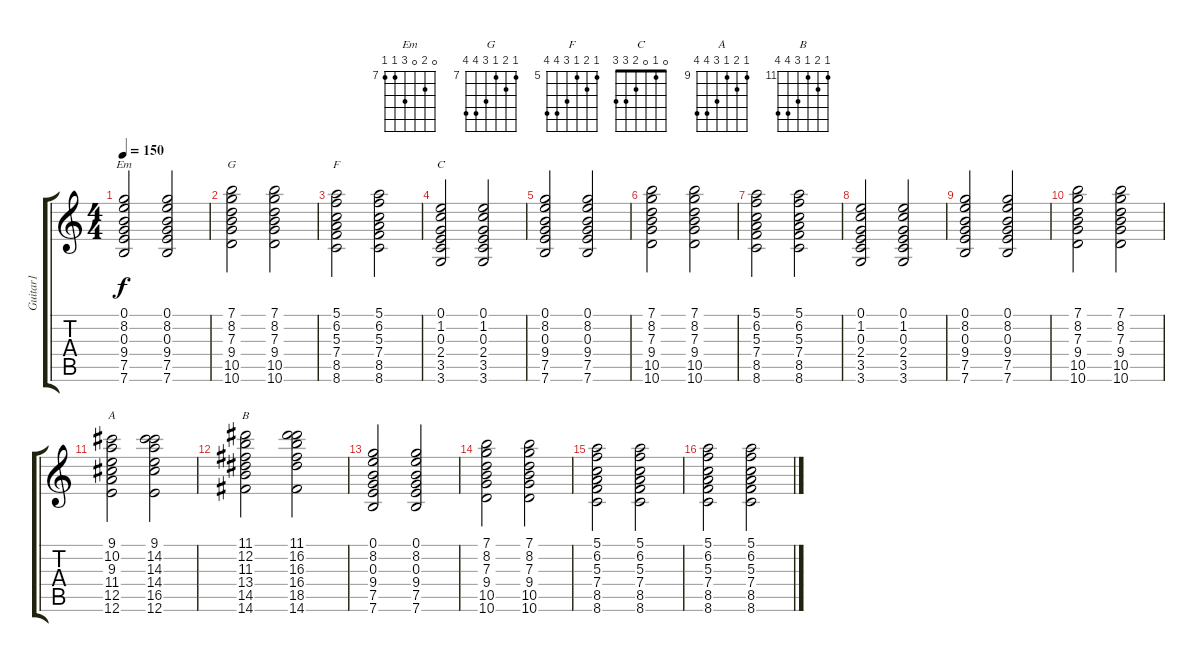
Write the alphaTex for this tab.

\track ("Guitar1" "Guitar1") {instrument acousticguitarsteel}
\staff {score tabs}
\tuning (E4 B3 G3 D3 A2 E2) {hide}
\chord ("Em" 0 8 0 9 7 7) {firstfret 7}
\chord ("G" 7 8 7 9 10 10) {firstfret 7}
\chord ("F" 5 6 5 7 8 8) {firstfret 5}
\chord ("C" 0 1 0 2 3 3)
\chord ("A" 9 10 9 11 12 12) {firstfret 9}
\chord ("B" 11 12 11 13 14 14) {firstfret 11}
\ts (4 4)
\tempo 150
\clef g2
\ks c
(0.1 8.2 0.3 9.4 7.5 7.6).2{ch "Em" dy f instrument acousticguitarsteel} (0.1 8.2 0.3 9.4 7.5 7.6).2 |
(7.1 8.2 7.3 9.4 10.5 10.6).2{ch "G"} (7.1 8.2 7.3 9.4 10.5 10.6).2 |
(5.1 6.2 5.3 7.4 8.5 8.6).2{ch "F"} (5.1 6.2 5.3 7.4 8.5 8.6).2 |
(0.1 1.2 0.3 2.4 3.5 3.6).2{ch "C"} (0.1 1.2 0.3 2.4 3.5 3.6).2 |
(0.1 8.2 0.3 9.4 7.5 7.6).2 (0.1 8.2 0.3 9.4 7.5 7.6).2 |
(7.1 8.2 7.3 9.4 10.5 10.6).2 (7.1 8.2 7.3 9.4 10.5 10.6).2 |
(5.1 6.2 5.3 7.4 8.5 8.6).2 (5.1 6.2 5.3 7.4 8.5 8.6).2 |
(0.1 1.2 0.3 2.4 3.5 3.6).2 (0.1 1.2 0.3 2.4 3.5 3.6).2 |
(0.1 8.2 0.3 9.4 7.5 7.6).2 (0.1 8.2 0.3 9.4 7.5 7.6).2 |
(7.1 8.2 7.3 9.4 10.5 10.6).2 (7.1 8.2 7.3 9.4 10.5 10.6).2 |
(9.1 10.2 9.3 11.4 12.5 12.6).2{ch "A"} (9.1 14.2 14.3 14.4 16.5 12.6).2 |
(11.1 12.2 11.3 13.4 14.5 14.6).2{ch "B"} (11.1 16.2 16.3 16.4 18.5 14.6).2 |
(0.1 8.2 0.3 9.4 7.5 7.6).2 (0.1 8.2 0.3 9.4 7.5 7.6).2 |
(7.1 8.2 7.3 9.4 10.5 10.6).2 (7.1 8.2 7.3 9.4 10.5 10.6).2 |
(5.1 6.2 5.3 7.4 8.5 8.6).2 (5.1 6.2 5.3 7.4 8.5 8.6).2 |
(5.1 6.2 5.3 7.4 8.5 8.6).2 (5.1 6.2 5.3 7.4 8.5 8.6).2
